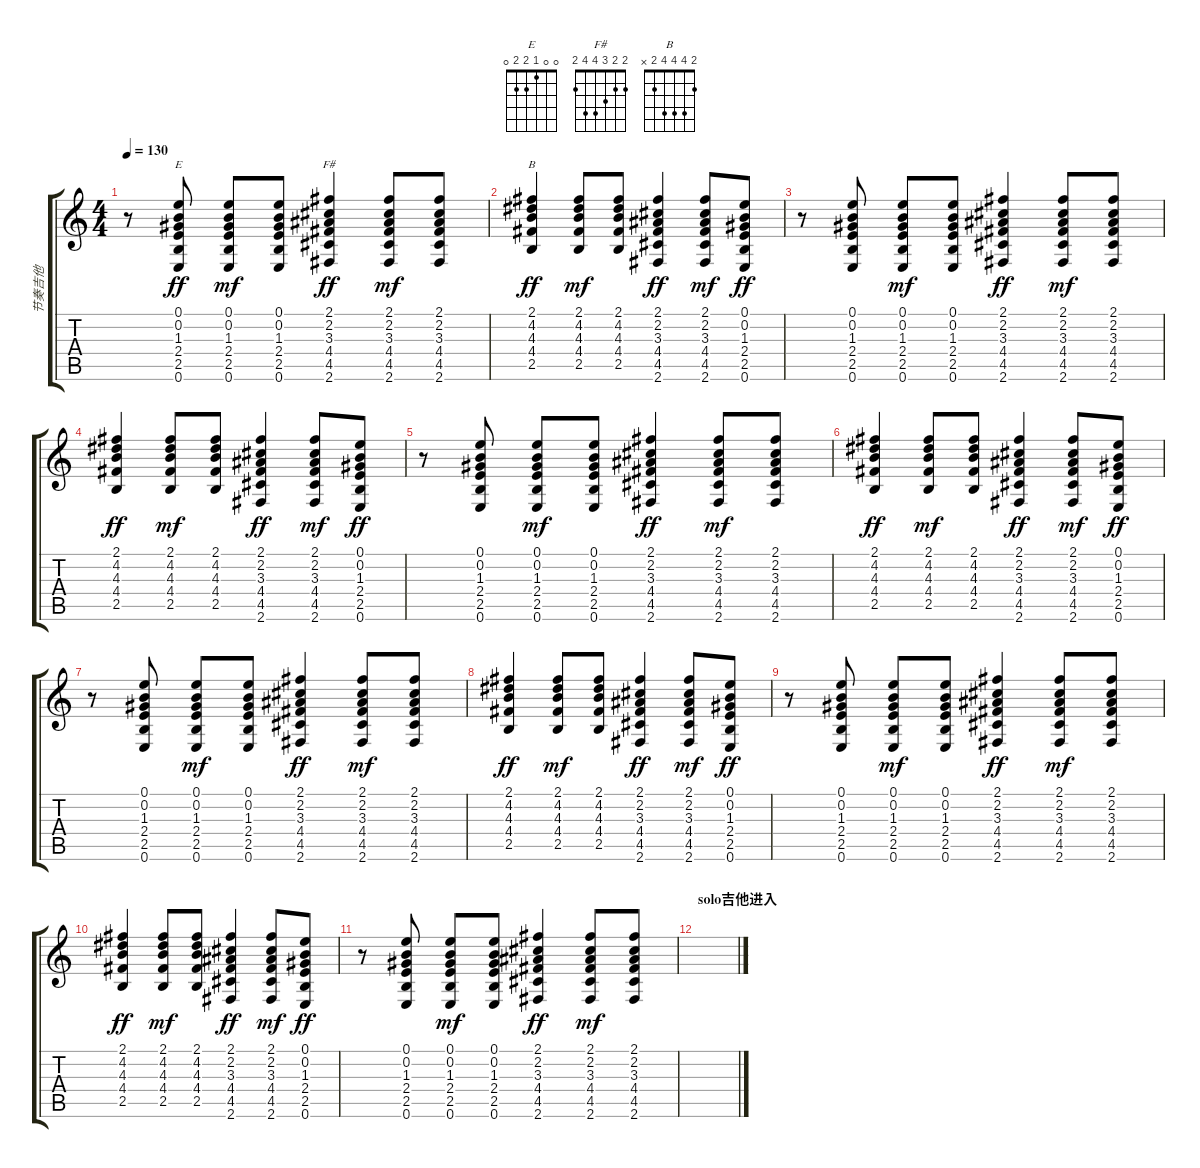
\track ("节奏吉他" "节奏吉他") {instrument acousticguitarnylon}
\staff {score tabs}
\tuning (E4 B3 G3 D3 A2 E2) {hide}
\chord ("E" 0 0 1 2 2 0)
\chord ("F#" 2 2 3 4 4 2)
\chord ("B" 2 4 4 4 2 x)
\ts (4 4)
\tempo 130
\clef g2
\ks c
r.8{dy ff} (0.1 0.2 1.3 2.4 2.5 0.6).8{ch "E"} (0.1 0.2 1.3 2.4 2.5 0.6).8{dy mf} (0.1 0.2 1.3 2.4 2.5 0.6).8 (2.1 2.2 3.3 4.4 4.5 2.6).4{ch "F#" dy ff} (2.1 2.2 3.3 4.4 4.5 2.6).8{dy mf} (2.1 2.2 3.3 4.4 4.5 2.6).8 |
(2.1 4.2 4.3 4.4 2.5).4{ch "B" dy ff} (2.1 4.2 4.3 4.4 2.5).8{dy mf} (2.1 4.2 4.3 4.4 2.5).8 (2.1 2.2 3.3 4.4 4.5 2.6).4{dy ff} (2.1 2.2 3.3 4.4 4.5 2.6).8{dy mf} (0.1 0.2 1.3 2.4 2.5 0.6).8{dy ff} |
r.8 (0.1 0.2 1.3 2.4 2.5 0.6).8 (0.1 0.2 1.3 2.4 2.5 0.6).8{dy mf} (0.1 0.2 1.3 2.4 2.5 0.6).8 (2.1 2.2 3.3 4.4 4.5 2.6).4{dy ff} (2.1 2.2 3.3 4.4 4.5 2.6).8{dy mf} (2.1 2.2 3.3 4.4 4.5 2.6).8 |
(2.1 4.2 4.3 4.4 2.5).4{dy ff} (2.1 4.2 4.3 4.4 2.5).8{dy mf} (2.1 4.2 4.3 4.4 2.5).8 (2.1 2.2 3.3 4.4 4.5 2.6).4{dy ff} (2.1 2.2 3.3 4.4 4.5 2.6).8{dy mf} (0.1 0.2 1.3 2.4 2.5 0.6).8{dy ff} |
r.8 (0.1 0.2 1.3 2.4 2.5 0.6).8 (0.1 0.2 1.3 2.4 2.5 0.6).8{dy mf} (0.1 0.2 1.3 2.4 2.5 0.6).8 (2.1 2.2 3.3 4.4 4.5 2.6).4{dy ff} (2.1 2.2 3.3 4.4 4.5 2.6).8{dy mf} (2.1 2.2 3.3 4.4 4.5 2.6).8 |
(2.1 4.2 4.3 4.4 2.5).4{dy ff} (2.1 4.2 4.3 4.4 2.5).8{dy mf} (2.1 4.2 4.3 4.4 2.5).8 (2.1 2.2 3.3 4.4 4.5 2.6).4{dy ff} (2.1 2.2 3.3 4.4 4.5 2.6).8{dy mf} (0.1 0.2 1.3 2.4 2.5 0.6).8{dy ff} |
r.8 (0.1 0.2 1.3 2.4 2.5 0.6).8 (0.1 0.2 1.3 2.4 2.5 0.6).8{dy mf} (0.1 0.2 1.3 2.4 2.5 0.6).8 (2.1 2.2 3.3 4.4 4.5 2.6).4{dy ff} (2.1 2.2 3.3 4.4 4.5 2.6).8{dy mf} (2.1 2.2 3.3 4.4 4.5 2.6).8 |
(2.1 4.2 4.3 4.4 2.5).4{dy ff} (2.1 4.2 4.3 4.4 2.5).8{dy mf} (2.1 4.2 4.3 4.4 2.5).8 (2.1 2.2 3.3 4.4 4.5 2.6).4{dy ff} (2.1 2.2 3.3 4.4 4.5 2.6).8{dy mf} (0.1 0.2 1.3 2.4 2.5 0.6).8{dy ff} |
r.8 (0.1 0.2 1.3 2.4 2.5 0.6).8 (0.1 0.2 1.3 2.4 2.5 0.6).8{dy mf} (0.1 0.2 1.3 2.4 2.5 0.6).8 (2.1 2.2 3.3 4.4 4.5 2.6).4{dy ff} (2.1 2.2 3.3 4.4 4.5 2.6).8{dy mf} (2.1 2.2 3.3 4.4 4.5 2.6).8 |
(2.1 4.2 4.3 4.4 2.5).4{dy ff} (2.1 4.2 4.3 4.4 2.5).8{dy mf} (2.1 4.2 4.3 4.4 2.5).8 (2.1 2.2 3.3 4.4 4.5 2.6).4{dy ff} (2.1 2.2 3.3 4.4 4.5 2.6).8{dy mf} (0.1 0.2 1.3 2.4 2.5 0.6).8{dy ff} |
r.8 (0.1 0.2 1.3 2.4 2.5 0.6).8 (0.1 0.2 1.3 2.4 2.5 0.6).8{dy mf} (0.1 0.2 1.3 2.4 2.5 0.6).8 (2.1 2.2 3.3 4.4 4.5 2.6).4{dy ff} (2.1 2.2 3.3 4.4 4.5 2.6).8{dy mf} (2.1 2.2 3.3 4.4 4.5 2.6).8 |
\section ("" "solo吉他进入")
